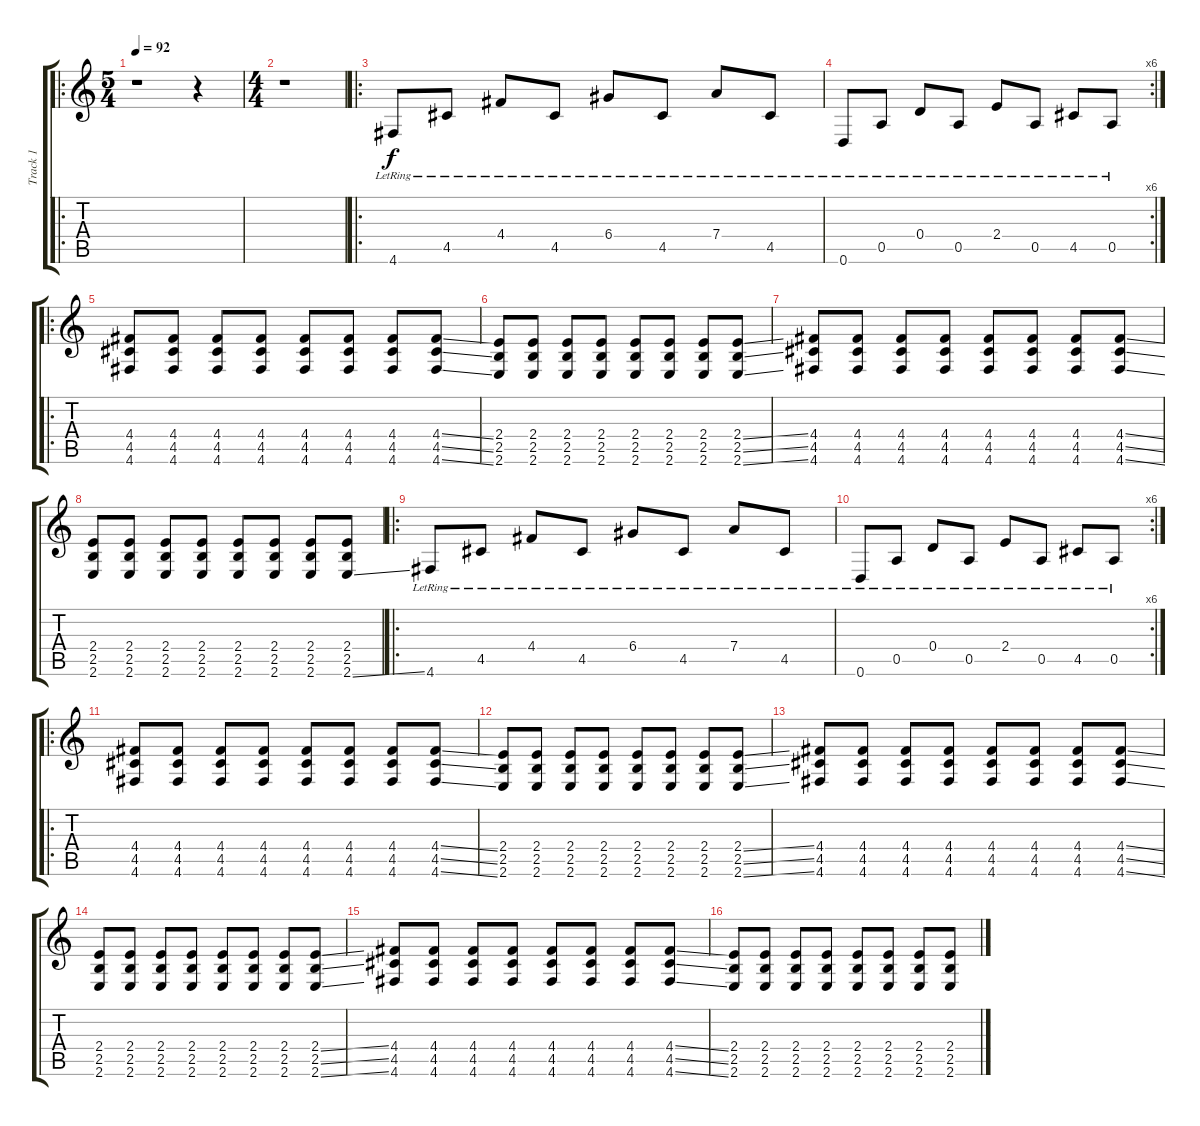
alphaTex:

\track ("Track 1" "Track 1") {instrument banjo}
\staff {score tabs}
\tuning (E4 B3 G3 D3 A2 D2) {hide}
\displaytranspose 12
\ro
\ts (5 4)
\tempo 92
\clef g2
\ks c
r.1{dy f instrument banjo} r.4 |
\ts (4 4)
r.1 |
\ro
4.6{lr}.8{instrument banjo} 4.5{lr}.8 4.4{lr}.8 4.5{lr}.8 6.4{lr}.8 4.5{lr}.8 7.4{lr}.8 4.5{lr}.8 |
\rc 6
0.6{lr}.8 0.5{lr}.8 0.4{lr}.8 0.5{lr}.8 2.4{lr}.8 0.5{lr}.8 4.5{lr}.8 0.5{lr}.8 |
\ro
(4.4 4.5 4.6).8 (4.4 4.5 4.6).8 (4.4 4.5 4.6).8 (4.4 4.5 4.6).8 (4.4 4.5 4.6).8 (4.4 4.5 4.6).8 (4.4 4.5 4.6).8 (4.4{ss} 4.5{ss} 4.6{ss}).8 |
(2.4 2.5 2.6).8 (2.4 2.5 2.6).8 (2.4 2.5 2.6).8 (2.4 2.5 2.6).8 (2.4 2.5 2.6).8 (2.4 2.5 2.6).8 (2.4 2.5 2.6).8 (2.4{ss} 2.5{ss} 2.6{ss}).8 |
(4.4 4.5 4.6).8 (4.4 4.5 4.6).8 (4.4 4.5 4.6).8 (4.4 4.5 4.6).8 (4.4 4.5 4.6).8 (4.4 4.5 4.6).8 (4.4 4.5 4.6).8 (4.4{ss} 4.5{ss} 4.6{ss}).8 |
(2.4 2.5 2.6).8 (2.4 2.5 2.6).8 (2.4 2.5 2.6).8 (2.4 2.5 2.6).8 (2.4 2.5 2.6).8 (2.4 2.5 2.6).8 (2.4 2.5 2.6).8 (2.4 2.5 2.6{ss}).8 |
\ro
4.6{lr}.8 4.5{lr}.8 4.4{lr}.8 4.5{lr}.8 6.4{lr}.8 4.5{lr}.8 7.4{lr}.8 4.5{lr}.8 |
\rc 6
0.6{lr}.8 0.5{lr}.8 0.4{lr}.8 0.5{lr}.8 2.4{lr}.8 0.5{lr}.8 4.5{lr}.8 0.5{lr}.8 |
\ro
(4.4 4.5 4.6).8 (4.4 4.5 4.6).8 (4.4 4.5 4.6).8 (4.4 4.5 4.6).8 (4.4 4.5 4.6).8 (4.4 4.5 4.6).8 (4.4 4.5 4.6).8 (4.4{ss} 4.5{ss} 4.6{ss}).8 |
(2.4 2.5 2.6).8 (2.4 2.5 2.6).8 (2.4 2.5 2.6).8 (2.4 2.5 2.6).8 (2.4 2.5 2.6).8 (2.4 2.5 2.6).8 (2.4 2.5 2.6).8 (2.4{ss} 2.5{ss} 2.6{ss}).8 |
(4.4 4.5 4.6).8 (4.4 4.5 4.6).8 (4.4 4.5 4.6).8 (4.4 4.5 4.6).8 (4.4 4.5 4.6).8 (4.4 4.5 4.6).8 (4.4 4.5 4.6).8 (4.4{ss} 4.5{ss} 4.6{ss}).8 |
(2.4 2.5 2.6).8 (2.4 2.5 2.6).8 (2.4 2.5 2.6).8 (2.4 2.5 2.6).8 (2.4 2.5 2.6).8 (2.4 2.5 2.6).8 (2.4 2.5 2.6).8 (2.4{ss} 2.5{ss} 2.6{ss}).8 |
(4.4 4.5 4.6).8 (4.4 4.5 4.6).8 (4.4 4.5 4.6).8 (4.4 4.5 4.6).8 (4.4 4.5 4.6).8 (4.4 4.5 4.6).8 (4.4 4.5 4.6).8 (4.4{ss} 4.5{ss} 4.6{ss}).8 |
(2.4 2.5 2.6).8 (2.4 2.5 2.6).8 (2.4 2.5 2.6).8 (2.4 2.5 2.6).8 (2.4 2.5 2.6).8 (2.4 2.5 2.6).8 (2.4 2.5 2.6).8 (2.4{ss} 2.5{ss} 2.6{ss}).8
